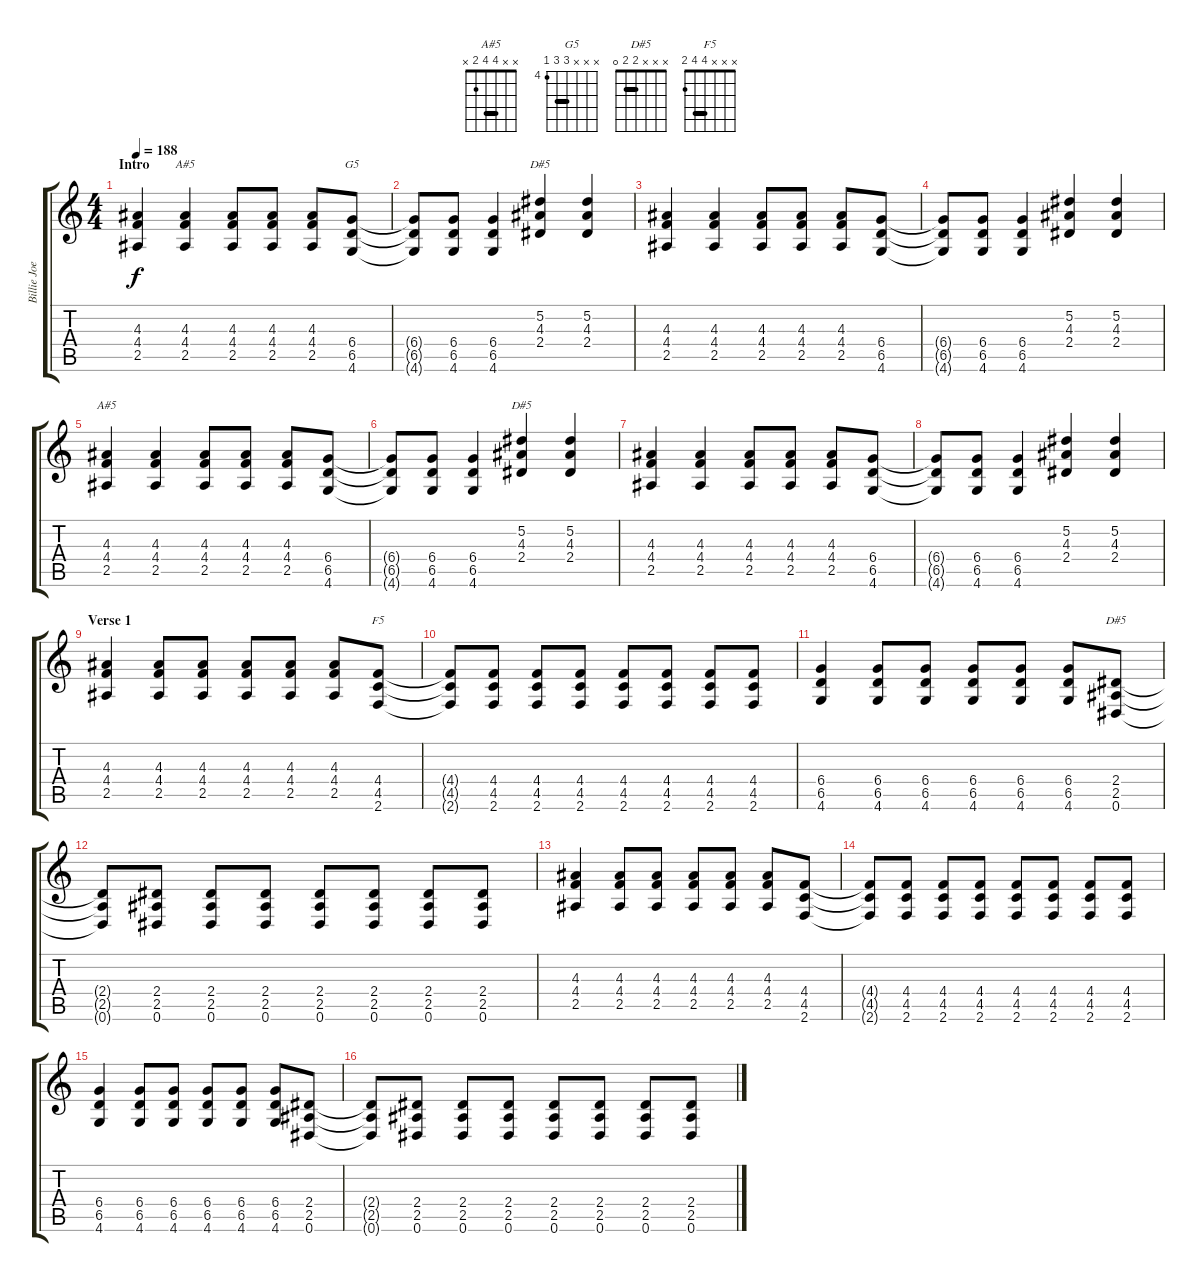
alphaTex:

\track ("Billie Joe" "Billie Joe") {instrument distortionguitar}
\staff {score tabs}
\tuning (Eb4 Bb3 Gb3 Db3 Ab2 Eb2) {hide}
\chord ("A#5" x x x 9 9 7) {firstfret 7 barre 9}
\chord ("G5" x x x 6 6 4) {firstfret 4 barre 6}
\chord ("D#5" x x 9 9 7 x) {firstfret 7 barre 9}
\chord ("A#5" x x 4 4 2 x) {barre 4}
\chord ("D#5" x 5 4 2 x x)
\chord ("F5" x x x 4 4 2) {barre 4}
\chord ("D#5" x x x 2 2 0) {barre 2}
\ts (4 4)
\section ("" "Intro")
\tempo 188
\clef g2
\ks c
(4.3 4.4 2.5).4{dy f instrument distortionguitar} (4.3 4.4 2.5).4{ch "A#5"} (4.3 4.4 2.5).8 (4.3 4.4 2.5).8 (4.3 4.4 2.5).8 (6.4 6.5 4.6).8{ch "G5"} |
(6.4{t} 6.5{t} 4.6{t}).8 (6.4 6.5 4.6).8 (6.4 6.5 4.6).4 (5.2 4.3 2.4).4{ch "D#5"} (5.2 4.3 2.4).4 |
(4.3 4.4 2.5).4 (4.3 4.4 2.5).4 (4.3 4.4 2.5).8 (4.3 4.4 2.5).8 (4.3 4.4 2.5).8 (6.4 6.5 4.6).8 |
(6.4{t} 6.5{t} 4.6{t}).8 (6.4 6.5 4.6).8 (6.4 6.5 4.6).4 (5.2 4.3 2.4).4 (5.2 4.3 2.4).4 |
(4.3 4.4 2.5).4{ch "A#5"} (4.3 4.4 2.5).4 (4.3 4.4 2.5).8 (4.3 4.4 2.5).8 (4.3 4.4 2.5).8 (6.4 6.5 4.6).8 |
(6.4{t} 6.5{t} 4.6{t}).8 (6.4 6.5 4.6).8 (6.4 6.5 4.6).4 (5.2 4.3 2.4).4{ch "D#5"} (5.2 4.3 2.4).4 |
(4.3 4.4 2.5).4 (4.3 4.4 2.5).4 (4.3 4.4 2.5).8 (4.3 4.4 2.5).8 (4.3 4.4 2.5).8 (6.4 6.5 4.6).8 |
(6.4{t} 6.5{t} 4.6{t}).8 (6.4 6.5 4.6).8 (6.4 6.5 4.6).4 (5.2 4.3 2.4).4 (5.2 4.3 2.4).4 |
\section ("" "Verse 1")
(4.3 4.4 2.5).4 (4.3 4.4 2.5).8 (4.3 4.4 2.5).8 (4.3 4.4 2.5).8 (4.3 4.4 2.5).8 (4.3 4.4 2.5).8 (4.4 4.5 2.6).8{ch "F5"} |
(4.4{t} 4.5{t} 2.6{t}).8 (4.4 4.5 2.6).8 (4.4 4.5 2.6).8 (4.4 4.5 2.6).8 (4.4 4.5 2.6).8 (4.4 4.5 2.6).8 (4.4 4.5 2.6).8 (4.4 4.5 2.6).8 |
(6.4 6.5 4.6).4 (6.4 6.5 4.6).8 (6.4 6.5 4.6).8 (6.4 6.5 4.6).8 (6.4 6.5 4.6).8 (6.4 6.5 4.6).8 (2.4 2.5 0.6).8{ch "D#5"} |
(2.4{t} 2.5{t} 0.6{t}).8 (2.4 2.5 0.6).8 (2.4 2.5 0.6).8 (2.4 2.5 0.6).8 (2.4 2.5 0.6).8 (2.4 2.5 0.6).8 (2.4 2.5 0.6).8 (2.4 2.5 0.6).8 |
(4.3 4.4 2.5).4 (4.3 4.4 2.5).8 (4.3 4.4 2.5).8 (4.3 4.4 2.5).8 (4.3 4.4 2.5).8 (4.3 4.4 2.5).8 (4.4 4.5 2.6).8 |
(4.4{t} 4.5{t} 2.6{t}).8 (4.4 4.5 2.6).8 (4.4 4.5 2.6).8 (4.4 4.5 2.6).8 (4.4 4.5 2.6).8 (4.4 4.5 2.6).8 (4.4 4.5 2.6).8 (4.4 4.5 2.6).8 |
(6.4 6.5 4.6).4 (6.4 6.5 4.6).8 (6.4 6.5 4.6).8 (6.4 6.5 4.6).8 (6.4 6.5 4.6).8 (6.4 6.5 4.6).8 (2.4 2.5 0.6).8 |
(2.4{t} 2.5{t} 0.6{t}).8 (2.4 2.5 0.6).8 (2.4 2.5 0.6).8 (2.4 2.5 0.6).8 (2.4 2.5 0.6).8 (2.4 2.5 0.6).8 (2.4 2.5 0.6).8 (2.4 2.5 0.6).8
